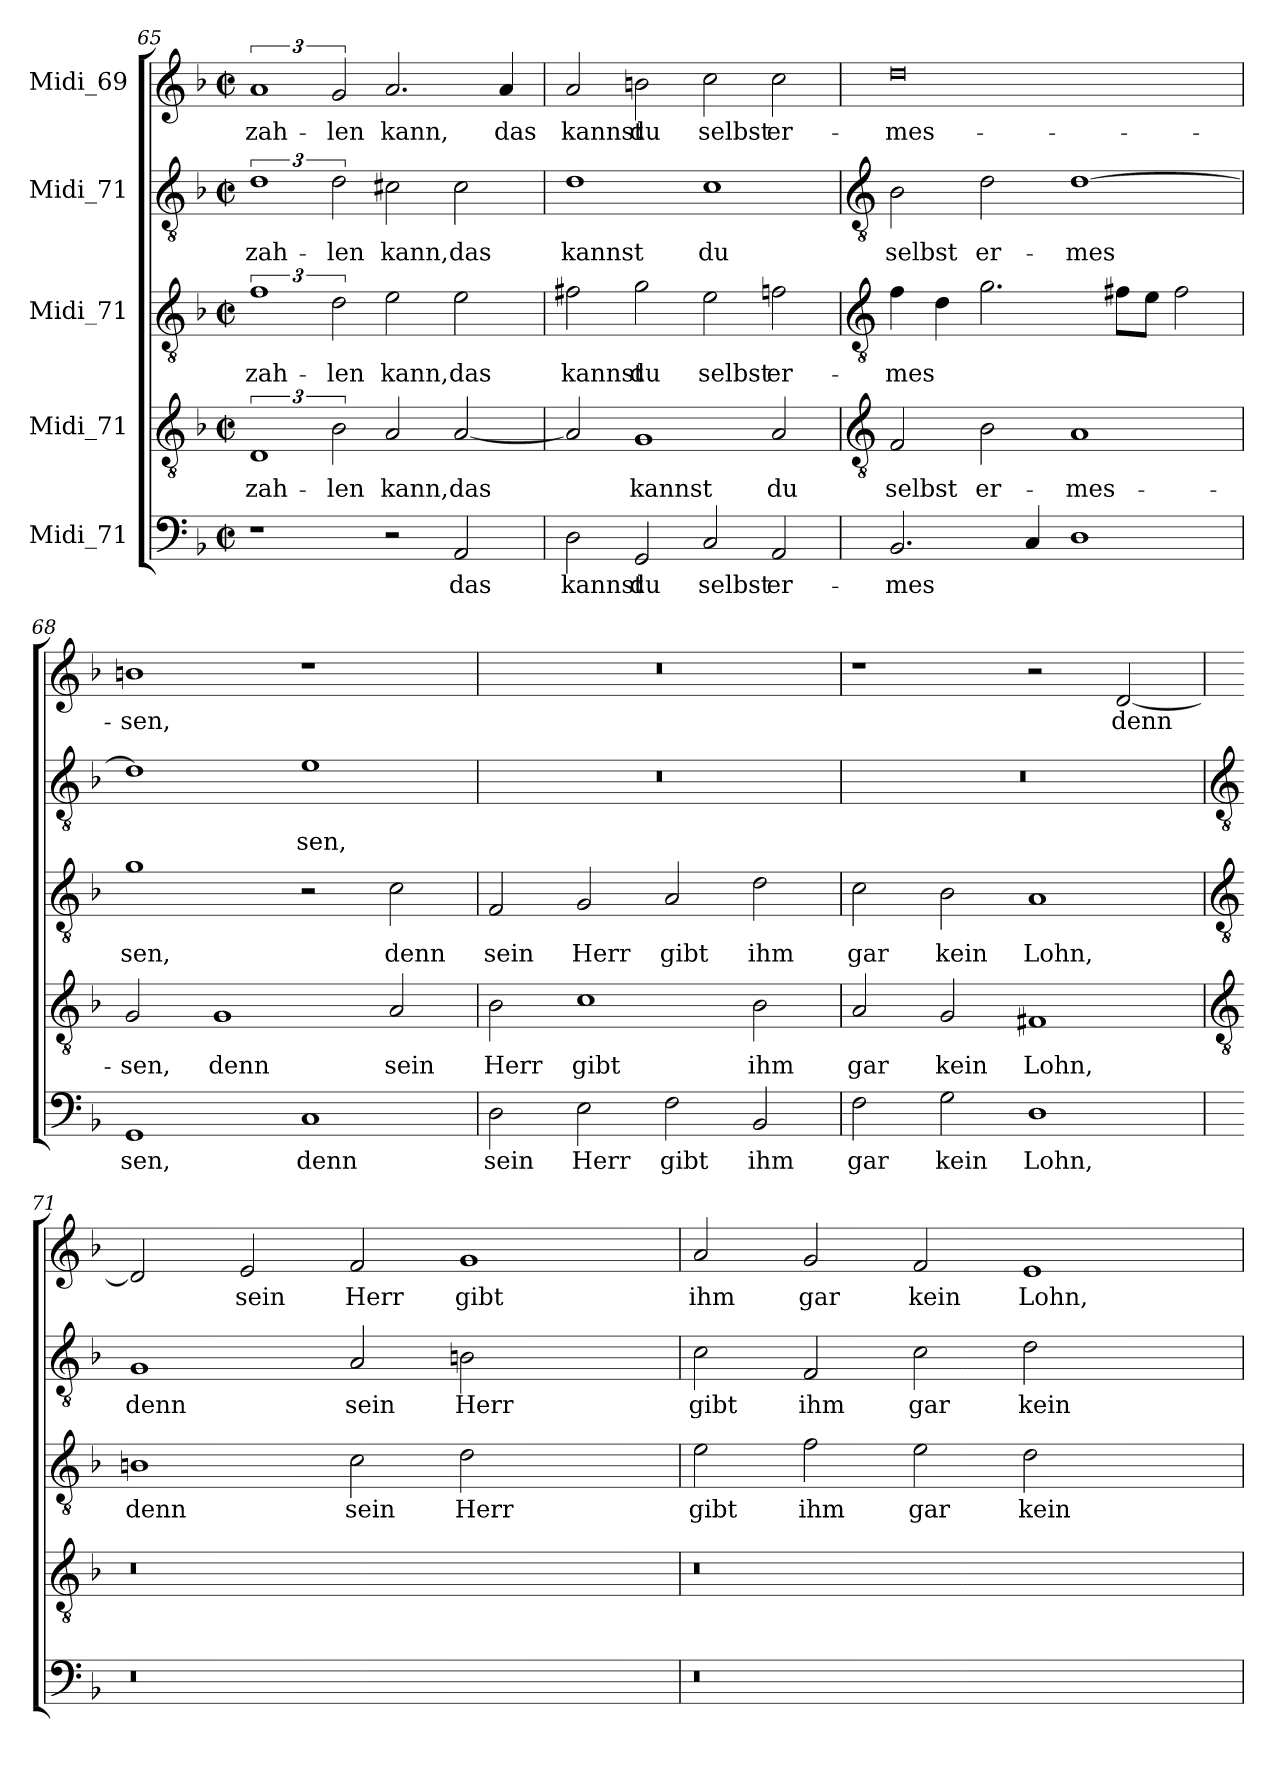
**kern	**text	**kern	**text	**kern	**text	**kern	**text	**kern	**text
*part5	*part5	*part4	*part4	*part3	*part3	*part2	*part2	*part1	*part1
*staff5	*staff5	*staff4	*staff4	*staff3	*staff3	*staff2	*staff2	*staff1	*staff1
*I"Midi_71	*	*I"Midi_71	*	*I"Midi_71	*	*I"Midi_71	*	*I"Midi_69	*
*clefF4	*	*clefGv2	*	*clefGv2	*	*clefGv2	*	*clefG2	*
*k[b-]	*	*k[b-]	*	*k[b-]	*	*k[b-]	*	*k[b-]	*
*F:	*	*F:	*	*F:	*	*F:	*	*F:	*
*M4/2	*	*M4/2	*	*M4/2	*	*M4/2	*	*M4/2	*
*met(c|)	*	*met(c|)	*	*met(c|)	*	*met(c|)	*	*met(c|)	*
=65	=65	=65	=65	=65	=65	=65	=65	=65	=65
!	!	!	!LO:LY:b	!	!LO:LY:b	!	!LO:LY:b	!	!LO:LY:b
1r	.	3%2D	zah-	3%2f	zah-	3%2d	zah-	3%2a	zah-
!	!	!	!LO:LY:b	!	!LO:LY:b	!	!LO:LY:b	!	!LO:LY:b
.	.	3B-	-len	3d	-len	3d	-len	3g	-len
!	!	!	!LO:LY:b	!	!LO:LY:b	!	!LO:LY:b	!	!LO:LY:b
2r	.	2A	kann,	2e	kann,	2c#X	kann,	2.a	kann,
!	!LO:LY:b	!	!LO:LY:b	!	!LO:LY:b	!	!LO:LY:b	!	!
2AA	das	[2A	das	2e	das	2c#	das	.	.
!	!	!	!	!	!	!	!	!	!LO:LY:b
.	.	.	.	.	.	.	.	4a	das
=66	=66	=66	=66	=66	=66	=66	=66	=66	=66
!	!LO:LY:b	!	!	!	!LO:LY:b	!	!LO:LY:b	!	!LO:LY:b
2D	kannst	2A]	.	2f#X	kannst	1d	kannst	2a	kannst
!	!LO:LY:b	!	!LO:LY:b	!	!LO:LY:b	!	!	!	!LO:LY:b
2GG	du	1G	kannst	2g	du	.	.	2bn	du
!	!LO:LY:b	!	!	!	!LO:LY:b	!	!LO:LY:b	!	!LO:LY:b
2C	selbst	.	.	2e	selbst	1c	du	2cc	selbst
!	!LO:LY:b	!	!LO:LY:b	!	!LO:LY:b	!	!	!	!LO:LY:b
2AA	er-	2A	du	2fn	er-	.	.	2cc	er-
!!LO:LB:g=z
=67	=67	=67	=67	=67	=67	=67	=67	=67	=67
*	*	*clefGv2	*	*clefGv2	*	*clefGv2	*	*	*
!	!LO:LY:b	!	!LO:LY:b	!	!LO:LY:b	!	!LO:LY:b	!	!LO:LY:b
2.BB-	-mes	2F	selbst	4f	-mes	2B-	selbst	0dd	-mes-
.	.	.	.	4d	.	.	.	.	.
!	!	!	!LO:LY:b	!	!	!	!LO:LY:b	!	!
.	.	2B-	er-	2.g	.	2d	er-	.	.
4C	.	.	.	.	.	.	.	.	.
!	!	!	!LO:LY:b	!	!	!	!LO:LY:b	!	!
1D	.	1A	-mes-	.	.	[1d	-mes	.	.
.	.	.	.	8f#L	.	.	.	.	.
.	.	.	.	8eJ	.	.	.	.	.
.	.	.	.	2f#	.	.	.	.	.
=68	=68	=68	=68	=68	=68	=68	=68	=68	=68
!	!LO:LY:b	!	!LO:LY:b	!	!LO:LY:b	!	!	!	!LO:LY:b
1GG	sen,	2G	-sen,	1g	sen,	1d]	.	1bn	-sen,
!	!	!	!LO:LY:b	!	!	!	!	!	!
.	.	1G	denn	.	.	.	.	.	.
!	!LO:LY:b	!	!	!	!	!	!LO:LY:b	!	!
1C	denn	.	.	2r	.	1e	sen,	1r	.
!	!	!	!LO:LY:b	!	!LO:LY:b	!	!	!	!
.	.	2A	sein	2c	denn	.	.	.	.
=69	=69	=69	=69	=69	=69	=69	=69	=69	=69
!	!LO:LY:b	!	!LO:LY:b	!	!LO:LY:b	!	!	!	!
2D	sein	2B-	Herr	2F	sein	0r	.	0r	.
!	!LO:LY:b	!	!LO:LY:b	!	!LO:LY:b	!	!	!	!
2E	Herr	1c	gibt	2G	Herr	.	.	.	.
!	!LO:LY:b	!	!	!	!LO:LY:b	!	!	!	!
2F	gibt	.	.	2A	gibt	.	.	.	.
!	!LO:LY:b	!	!LO:LY:b	!	!LO:LY:b	!	!	!	!
2BB-	ihm	2B-	ihm	2d	ihm	.	.	.	.
=70	=70	=70	=70	=70	=70	=70	=70	=70	=70
!	!LO:LY:b	!	!LO:LY:b	!	!LO:LY:b	!	!	!	!
2F	gar	2A	gar	2c	gar	0r	.	1r	.
!	!LO:LY:b	!	!LO:LY:b	!	!LO:LY:b	!	!	!	!
2G	kein	2G	kein	2B-	kein	.	.	.	.
!	!LO:LY:b	!	!LO:LY:b	!	!LO:LY:b	!	!	!	!
1D	Lohn,	1F#X	Lohn,	1A	Lohn,	.	.	2r	.
!	!	!	!	!	!	!	!	!	!LO:LY:b
.	.	.	.	.	.	.	.	[2d	denn
!!LO:LB:g=z
=71	=71	=71	=71	=71	=71	=71	=71	=71	=71
*	*	*clefGv2	*	*clefGv2	*	*clefGv2	*	*	*
!	!	!	!	!	!LO:LY:b	!	!LO:LY:b	!	!
0r	.	0r	.	1Bn	denn	1G	denn	2d]	.
!	!	!	!	!	!	!	!	!	!LO:LY:b
.	.	.	.	.	.	.	.	2e	sein
!	!	!	!	!	!LO:LY:b	!	!LO:LY:b	!	!LO:LY:b
.	.	.	.	2c	sein	2A	sein	2f	Herr
!	!	!	!	!	!LO:LY:b	!	!LO:LY:b	!	!LO:LY:b
.	.	.	.	2d	Herr	2Bn	Herr	1g	gibt
2ryy	.	2ryy	.	2ryy	.	2ryy	.	.	.
=72	=72	=72	=72	=72	=72	=72	=72	=72	=72
!	!	!	!	!	!LO:LY:b	!	!LO:LY:b	!	!LO:LY:b
0r	.	0r	.	2e	gibt	2c	gibt	2a	ihm
!	!	!	!	!	!LO:LY:b	!	!LO:LY:b	!	!LO:LY:b
.	.	.	.	2f	ihm	2F	ihm	2g	gar
!	!	!	!	!	!LO:LY:b	!	!LO:LY:b	!	!LO:LY:b
.	.	.	.	2e	gar	2c	gar	2f	kein
!	!	!	!	!	!LO:LY:b	!	!LO:LY:b	!	!LO:LY:b
.	.	.	.	2d	kein	2d	kein	1e	Lohn,
2ryy	.	2ryy	.	2ryy	.	2ryy	.	.	.
=	=	=	=	=	=	=	=	=	=
*-	*-	*-	*-	*-	*-	*-	*-	*-	*-
